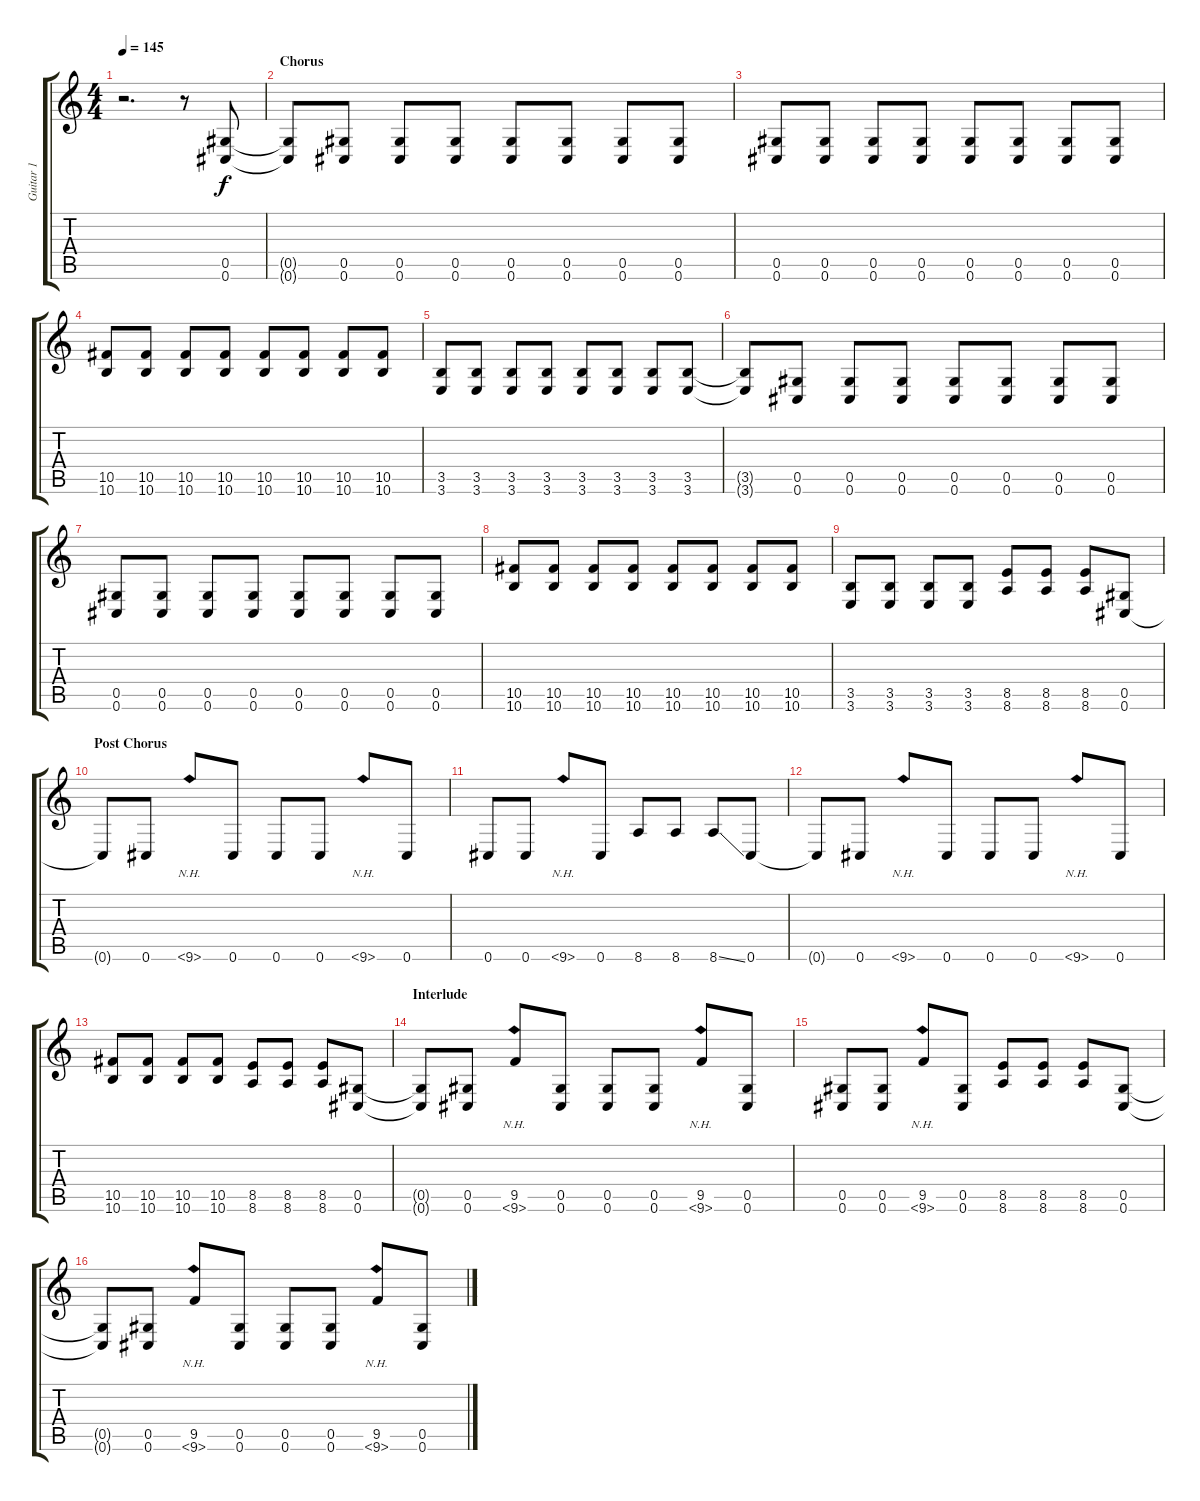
\track ("Guitar 1" "Guitar 1") {instrument overdrivenguitar}
\staff {score tabs}
\tuning (Eb4 Bb3 Gb3 Db3 Ab2 Db2) {hide}
\ts (4 4)
\tempo 145
\clef g2
\ks c
r.2{d dy f} r.8 (0.5 0.6).8{instrument overdrivenguitar} |
\section ("" "Chorus")
(0.5{t} 0.6{t}).8 (0.5 0.6).8 (0.5 0.6).8 (0.5 0.6).8 (0.5 0.6).8 (0.5 0.6).8 (0.5 0.6).8 (0.5 0.6).8 |
(0.5 0.6).8 (0.5 0.6).8 (0.5 0.6).8 (0.5 0.6).8 (0.5 0.6).8 (0.5 0.6).8 (0.5 0.6).8 (0.5 0.6).8 |
(10.5 10.6).8 (10.5 10.6).8 (10.5 10.6).8 (10.5 10.6).8 (10.5 10.6).8 (10.5 10.6).8 (10.5 10.6).8 (10.5 10.6).8 |
(3.5 3.6).8 (3.5 3.6).8 (3.5 3.6).8 (3.5 3.6).8 (3.5 3.6).8 (3.5 3.6).8 (3.5 3.6).8 (3.5 3.6).8 |
(3.5{t} 3.6{t}).8 (0.5 0.6).8 (0.5 0.6).8 (0.5 0.6).8 (0.5 0.6).8 (0.5 0.6).8 (0.5 0.6).8 (0.5 0.6).8 |
(0.5 0.6).8 (0.5 0.6).8 (0.5 0.6).8 (0.5 0.6).8 (0.5 0.6).8 (0.5 0.6).8 (0.5 0.6).8 (0.5 0.6).8 |
(10.5 10.6).8 (10.5 10.6).8 (10.5 10.6).8 (10.5 10.6).8 (10.5 10.6).8 (10.5 10.6).8 (10.5 10.6).8 (10.5 10.6).8 |
(3.5 3.6).8 (3.5 3.6).8 (3.5 3.6).8 (3.5 3.6).8 (8.5 8.6).8 (8.5 8.6).8 (8.5 8.6).8 (0.5 0.6).8 |
\section ("" "Post Chorus")
0.6{t}.8 0.6.8 9.6{nh}.8 0.6.8 0.6.8 0.6.8 9.6{nh}.8 0.6.8 |
0.6.8 0.6.8 9.6{nh}.8 0.6.8 8.6.8 8.6.8 8.6{ss}.8 0.6.8 |
0.6{t}.8 0.6.8 9.6{nh}.8 0.6.8 0.6.8 0.6.8 9.6{nh}.8 0.6.8 |
(10.5 10.6).8 (10.5 10.6).8 (10.5 10.6).8 (10.5 10.6).8 (8.5 8.6).8 (8.5 8.6).8 (8.5 8.6).8 (0.5 0.6).8 |
\section ("" "Interlude")
(0.5{t} 0.6{t}).8 (0.5 0.6).8 (9.5 9.6{nh}).8 (0.5 0.6).8 (0.5 0.6).8 (0.5 0.6).8 (9.5 9.6{nh}).8 (0.5 0.6).8 |
(0.5 0.6).8 (0.5 0.6).8 (9.5 9.6{nh}).8 (0.5 0.6).8 (8.5 8.6).8 (8.5 8.6).8 (8.5 8.6).8 (0.5 0.6).8 |
(0.5{t} 0.6{t}).8 (0.5 0.6).8 (9.5 9.6{nh}).8 (0.5 0.6).8 (0.5 0.6).8 (0.5 0.6).8 (9.5 9.6{nh}).8 (0.5 0.6).8
